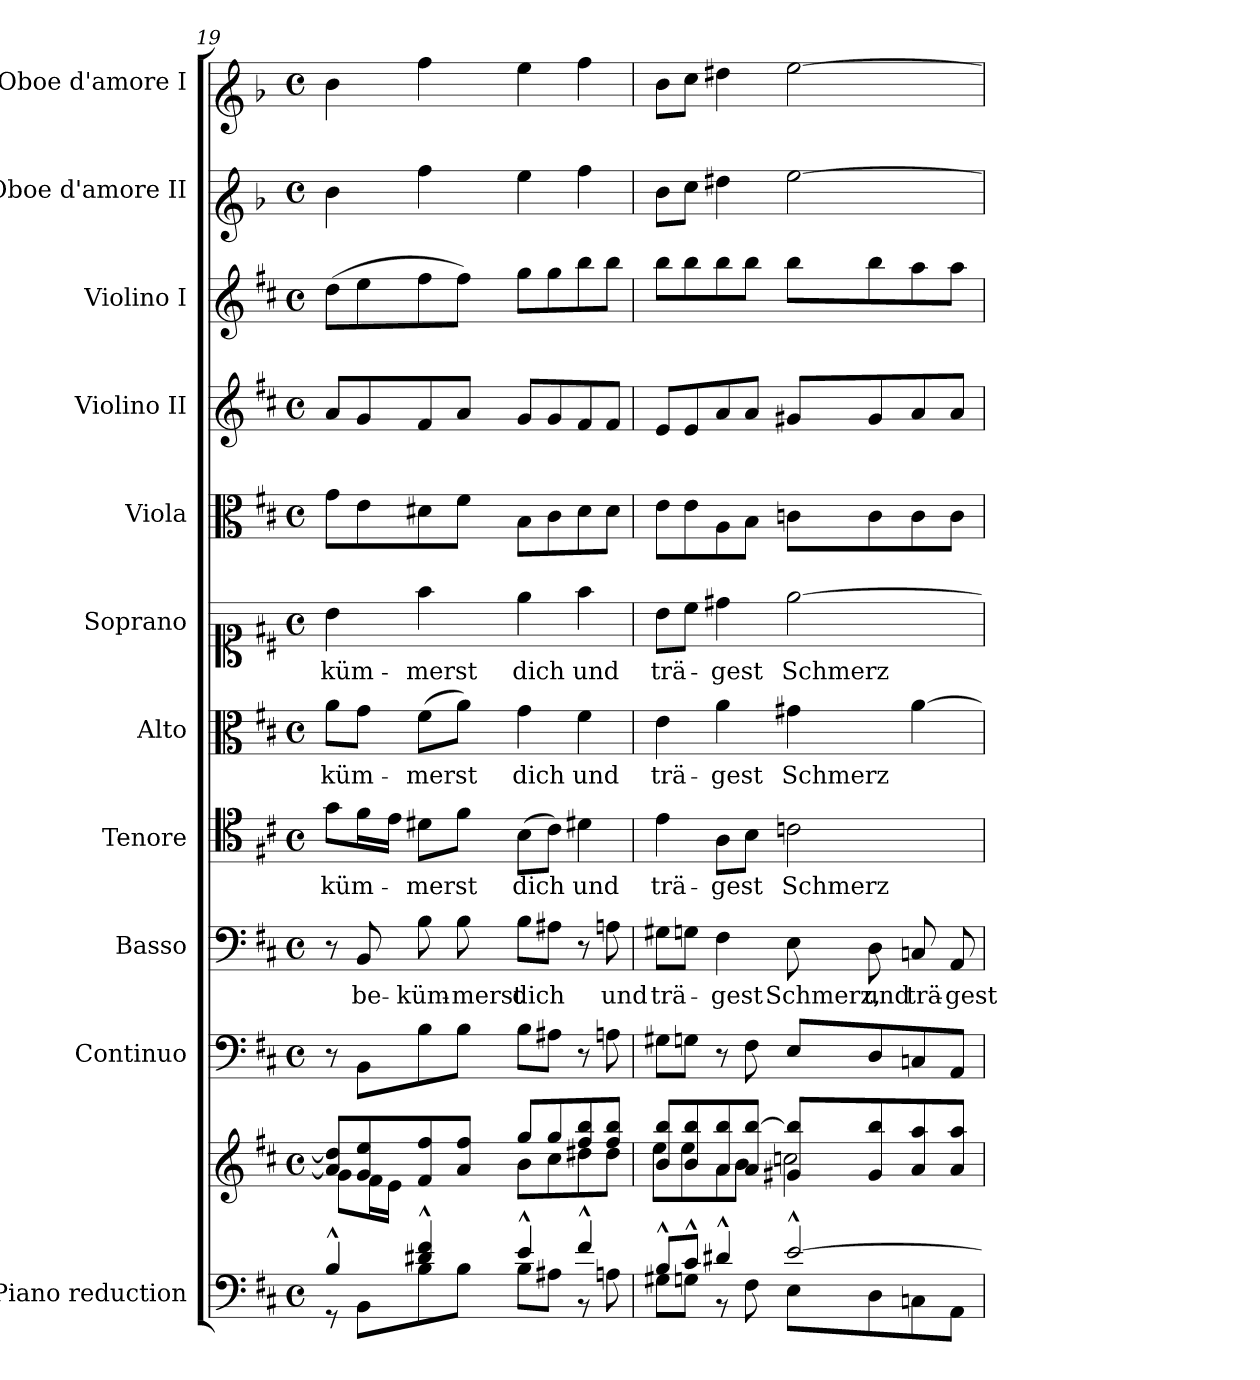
**kern	**kern	**kern	**kern	**text	**kern	**text	**kern	**text	**kern	**text	**kern	**kern	**kern	**kern	**kern
*part11	*part11	*part10	*part9	*part9	*part8	*part8	*part7	*part7	*part6	*part6	*part5	*part4	*part3	*part2	*part1
*staff12	*staff11	*staff10	*staff9	*staff9	*staff8	*staff8	*staff7	*staff7	*staff6	*staff6	*staff5	*staff4	*staff3	*staff2	*staff1
*I"Piano reduction	*	*I"Continuo	*I"Basso	*	*I"Tenore	*	*I"Alto	*	*I"Soprano	*	*I"Viola	*I"Violino II	*I"Violino I	*I"Oboe d'amore II	*I"Oboe d'amore I
*I'Pno	*	*	*	*	*	*	*	*	*	*	*I'Vla	*I'Vln	*I'Vln	*I'Ob	*I'Ob
*clefF4	*clefG2	*clefF4	*clefF4	*	*clefC4	*	*clefC3	*	*clefC1	*	*clefC3	*clefG2	*clefG2	*clefG1	*clefG1
*	*	*	*	*	*	*	*	*	*	*	*	*	*	*ITrd2c3	*ITrd2c3
*k[f#c#]	*k[f#c#]	*k[f#c#]	*k[f#c#]	*	*k[f#c#]	*	*k[f#c#]	*	*k[f#c#]	*	*k[f#c#]	*k[f#c#]	*k[f#c#]	*k[f#c#]	*k[f#c#]
*M4/4	*M4/4	*M4/4	*M4/4	*	*M4/4	*	*M4/4	*	*M4/4	*	*M4/4	*M4/4	*M4/4	*M4/4	*M4/4
*met(c)	*met(c)	*met(c)	*met(c)	*	*met(c)	*	*met(c)	*	*met(c)	*	*met(c)	*met(c)	*met(c)	*met(c)	*met(c)
=19	=19	=19	=19	=19	=19	=19	=19	=19	=19	=19	=19	=19	=19	=19	=19
*^	*^	*	*	*	*	*	*	*	*	*	*	*	*	*	*
!	!	!	!	!	!	!	!	!LO:LY:b	!	!LO:LY:b	!	!LO:LY:b	!	!	!	!	!
4B^^/	8r	8a/] 8dd/]L	8g\L	8r	8r	.	8g\L	-küm-	8a\L	-küm-	4b\	-küm-	8g\L	8a/L	(>8dd\L	4b\	4b\
!	!	!	!	!	!	!LO:LY:b	!	!	!	!	!	!	!	!	!	!	!
.	8BB\L	8g/ 8ee/	16f#\L	8BB\L	8BB/	be-	16f#\L	.	8g\J	.	.	.	8e\	8g/	8ee\	.	.
.	.	.	16e\JJ	.	.	.	16e\JJ	.	.	.	.	.	.	.	.	.	.
!	!	!	!	!	!	!LO:LY:b	!	!LO:LY:b	!	!LO:LY:b	!	!LO:LY:b	!	!	!	!	!
4d#X/^^ 4f#/^^	8B\	8f#/ 8ff#/	4ryy	8B\	8B\	-küm-	8d#X\L	-merst	(>8f#\L	-merst	4ff#\	-merst	8d#X\	8f#/	8ff#\	4ff#\	4ff#\
!	!	!	!	!	!	!LO:LY:b	!	!	!	!	!	!	!	!	!	!	!
.	8B\J	8a/ 8ff#/J	.	8B\J	8B\	-merst	8f#\J	.	8a\J)	.	.	.	8f#\J	8a/J	8ff#\J)	.	.
!	!	!	!	!	!	!LO:LY:b	!	!LO:LY:b	!	!LO:LY:b	!	!LO:LY:b	!	!	!	!	!
4e^^/	8B\L	8gg/L	8b\L	8B\L	8B\L	dich	(>8B\L	dich	4g\	dich	4ee\	dich	8B\L	8g/L	8gg\L	4ee\	4ee\
.	8A#X\J	8gg/	8cc#\	8A#X\J	8A#X\J	.	8c#\J)	.	.	.	.	.	8c#\	8g/	8gg\	.	.
!	!	!	!	!	!	!	!	!LO:LY:b	!	!LO:LY:b	!	!LO:LY:b	!	!	!	!	!
4f#^^/	8r	8ff#/ 8bb/	8dd#X\	8r	8r	.	4d#X\	und	4f#\	und	4ff#\	und	8d#\	8f#/	8bb\	4ff#\	4ff#\
!	!	!	!	!	!	!LO:LY:b	!	!	!	!	!	!	!	!	!	!	!
.	8An\	8ff#/ 8bb/J	8dd#\J	8An\	8An\	und	.	.	.	.	.	.	8d#\J	8f#/J	8bb\J	.	.
=20	=20	=20	=20	=20	=20	=20	=20	=20	=20	=20	=20	=20	=20	=20	=20	=20	=20
!	!	!	!	!	!	!LO:LY:b	!	!LO:LY:b	!	!LO:LY:b	!	!LO:LY:b	!	!	!	!	!
8B^^/L	8G#X\L	8b/ 8bb/L	8ee\L	8G#X\L	8G#X\L	trä-	4e\	trä-	4e\	trä-	8b\L	trä-	8e\L	8e/L	8bb\L	8b\L	8b\L
8c#^^/J	8Gn\J	8b/ 8bb/	8ee\	8Gn\J	8Gn\J	.	.	.	.	.	8cc#\J	.	8e\	8e/	8bb\	8cc#\J	8cc#\J
!	!	!	!	!	!	!LO:LY:b	!	!LO:LY:b	!	!LO:LY:b	!	!LO:LY:b	!	!	!	!	!
4d#X^^/	8r	8a/ 8bb/	8a\	8r	4F#\	-gest	8A\L	-gest	4a\	-gest	4dd#X\	-gest	8A\	8a/	8bb\	4dd#X\	4dd#X\
.	8F#\	8a/ [8bb/J	8b\J	8F#\	.	.	8B\J	.	.	.	.	.	8B\J	8a/J	8bb\J	.	.
!	!	!	!	!	!	!LO:LY:b	!	!LO:LY:b	!	!LO:LY:b	!	!LO:LY:b	!	!	!	!	!
[2e^^/	8E\L	8g#X/ 8bb/]L	2ccn\	8E/L	8E\	Schmerz,	2cn\	Schmerz	4g#X\	Schmerz	[2ee\	Schmerz	8cn\L	8g#X/L	8bb\L	[2ee\	[2ee\
!	!	!	!	!	!	!LO:LY:b	!	!	!	!	!	!	!	!	!	!	!
.	8D\	8g#/ 8bb/	.	8D/	8D\	und	.	.	.	.	.	.	8c\	8g#/	8bb\	.	.
!	!	!	!	!	!	!LO:LY:b	!	!	!	!	!	!	!	!	!	!	!
.	8Cn\	8a/ 8aa/	.	8Cn/	8Cn/	trä-	.	.	[4a\	.	.	.	8c\	8a/	8aa\	.	.
!	!	!	!	!	!	!LO:LY:b	!	!	!	!	!	!	!	!	!	!	!
.	8AA\J	8a/ 8aa/J	.	8AA/J	8AA/	-gest	.	.	.	.	.	.	8c\J	8a/J	8aa\J	.	.
*v	*v	*	*	*	*	*	*	*	*	*	*	*	*	*	*	*	*
*	*v	*v	*	*	*	*	*	*	*	*	*	*	*	*	*	*
=	=	=	=	=	=	=	=	=	=	=	=	=	=	=	=
*-	*-	*-	*-	*-	*-	*-	*-	*-	*-	*-	*-	*-	*-	*-	*-
